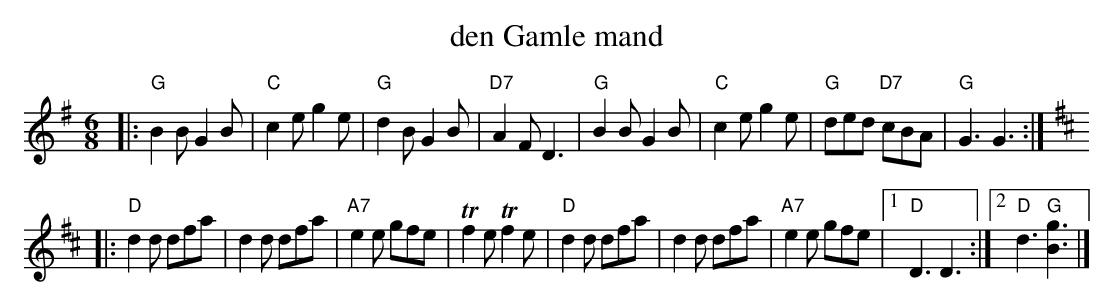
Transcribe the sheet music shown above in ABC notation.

X:1
T: den Gamle mand
M: 6/8
L: 1/8
K: G
|: "G"B2B G2B | "C"c2e g2e | "G"d2B G2B | "D7"A2F D3 \
|  "G"B2B G2B | "C"c2e g2e | "G"ded "D7"cBA | "G"G3 G3 :|
K: D
|: "D"d2d dfa | d2d dfa | "A7"e2e gfe | Tf2e Tf2e \
|  "D"d2d dfa | d2d dfa | "A7"e2e gfe |1 "D"D3 D3 :|2 "D"d3 "G"[g3B3] |]
